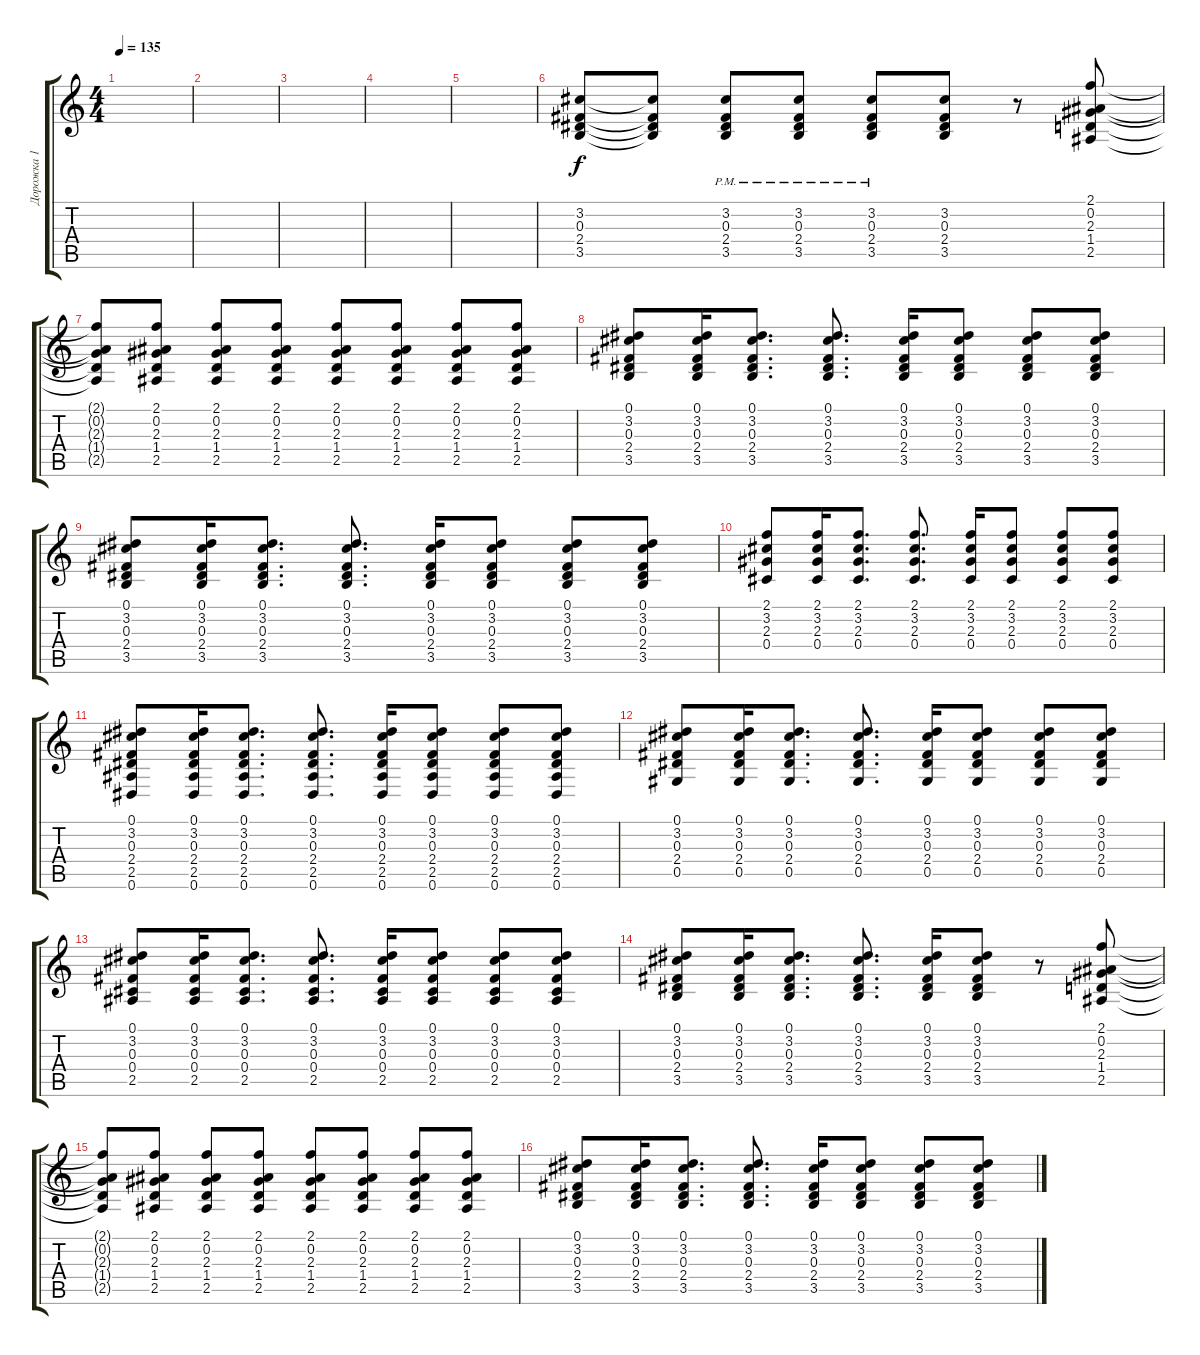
\track ("Дорожка 1" "Дорожка 1") {instrument distortionguitar}
\staff {score tabs}
\tuning (Eb4 Bb3 Gb3 Db3 Ab2 Eb2) {hide}
\ts (4 4)
\tempo 135
\clef g2
\ks c
|
|
|
|
|
(3.2 0.3 2.4 3.5).8 (3.2{t} 0.3{t} 2.4{t} 3.5{t}).8 (3.2{pm} 0.3{pm} 2.4{pm} 3.5{pm}).8 (3.2{pm} 0.3{pm} 2.4{pm} 3.5{pm}).8 (3.2{pm} 0.3{pm} 2.4{pm} 3.5{pm}).8 (3.2 0.3 2.4 3.5).8 r.8 (2.1 0.2 2.3 1.4 2.5).8 |
(2.1{t} 0.2{t} 2.3{t} 1.4{t} 2.5{t}).8 (2.1 0.2 2.3 1.4 2.5).8 (2.1 0.2 2.3 1.4 2.5).8 (2.1 0.2 2.3 1.4 2.5).8 (2.1 0.2 2.3 1.4 2.5).8 (2.1 0.2 2.3 1.4 2.5).8 (2.1 0.2 2.3 1.4 2.5).8 (2.1 0.2 2.3 1.4 2.5).8 |
(0.1 3.2 0.3 2.4 3.5).8 (0.1 3.2 0.3 2.4 3.5).16 (0.1 3.2 0.3 2.4 3.5).8{d} (0.1 3.2 0.3 2.4 3.5).8{d} (0.1 3.2 0.3 2.4 3.5).16 (0.1 3.2 0.3 2.4 3.5).8 (0.1 3.2 0.3 2.4 3.5).8 (0.1 3.2 0.3 2.4 3.5).8 |
(0.1 3.2 0.3 2.4 3.5).8 (0.1 3.2 0.3 2.4 3.5).16 (0.1 3.2 0.3 2.4 3.5).8{d} (0.1 3.2 0.3 2.4 3.5).8{d} (0.1 3.2 0.3 2.4 3.5).16 (0.1 3.2 0.3 2.4 3.5).8 (0.1 3.2 0.3 2.4 3.5).8 (0.1 3.2 0.3 2.4 3.5).8 |
(2.1 3.2 2.3 0.4).8 (2.1 3.2 2.3 0.4).16 (2.1 3.2 2.3 0.4).8{d} (2.1 3.2 2.3 0.4).8{d} (2.1 3.2 2.3 0.4).16 (2.1 3.2 2.3 0.4).8 (2.1 3.2 2.3 0.4).8 (2.1 3.2 2.3 0.4).8 |
(0.1 3.2 0.3 2.4 2.5 0.6).8 (0.1 3.2 0.3 2.4 2.5 0.6).16 (0.1 3.2 0.3 2.4 2.5 0.6).8{d} (0.1 3.2 0.3 2.4 2.5 0.6).8{d} (0.1 3.2 0.3 2.4 2.5 0.6).16 (0.1 3.2 0.3 2.4 2.5 0.6).8 (0.1 3.2 0.3 2.4 2.5 0.6).8 (0.1 3.2 0.3 2.4 2.5 0.6).8 |
(0.1 3.2 0.3 2.4 0.5).8 (0.1 3.2 0.3 2.4 0.5).16 (0.1 3.2 0.3 2.4 0.5).8{d} (0.1 3.2 0.3 2.4 0.5).8{d} (0.1 3.2 0.3 2.4 0.5).16 (0.1 3.2 0.3 2.4 0.5).8 (0.1 3.2 0.3 2.4 0.5).8 (0.1 3.2 0.3 2.4 0.5).8 |
(0.1 3.2 0.3 0.4 2.5).8 (0.1 3.2 0.3 0.4 2.5).16 (0.1 3.2 0.3 0.4 2.5).8{d} (0.1 3.2 0.3 0.4 2.5).8{d} (0.1 3.2 0.3 0.4 2.5).16 (0.1 3.2 0.3 0.4 2.5).8 (0.1 3.2 0.3 0.4 2.5).8 (0.1 3.2 0.3 0.4 2.5).8 |
(0.1 3.2 0.3 2.4 3.5).8 (0.1 3.2 0.3 2.4 3.5).16 (0.1 3.2 0.3 2.4 3.5).8{d} (0.1 3.2 0.3 2.4 3.5).8{d} (0.1 3.2 0.3 2.4 3.5).16 (0.1 3.2 0.3 2.4 3.5).8 r.8 (2.1 0.2 2.3 1.4 2.5).8 |
(2.1{t} 0.2{t} 2.3{t} 1.4{t} 2.5{t}).8 (2.1 0.2 2.3 1.4 2.5).8 (2.1 0.2 2.3 1.4 2.5).8 (2.1 0.2 2.3 1.4 2.5).8 (2.1 0.2 2.3 1.4 2.5).8 (2.1 0.2 2.3 1.4 2.5).8 (2.1 0.2 2.3 1.4 2.5).8 (2.1 0.2 2.3 1.4 2.5).8 |
(0.1 3.2 0.3 2.4 3.5).8 (0.1 3.2 0.3 2.4 3.5).16 (0.1 3.2 0.3 2.4 3.5).8{d} (0.1 3.2 0.3 2.4 3.5).8{d} (0.1 3.2 0.3 2.4 3.5).16 (0.1 3.2 0.3 2.4 3.5).8 (0.1 3.2 0.3 2.4 3.5).8 (0.1 3.2 0.3 2.4 3.5).8
